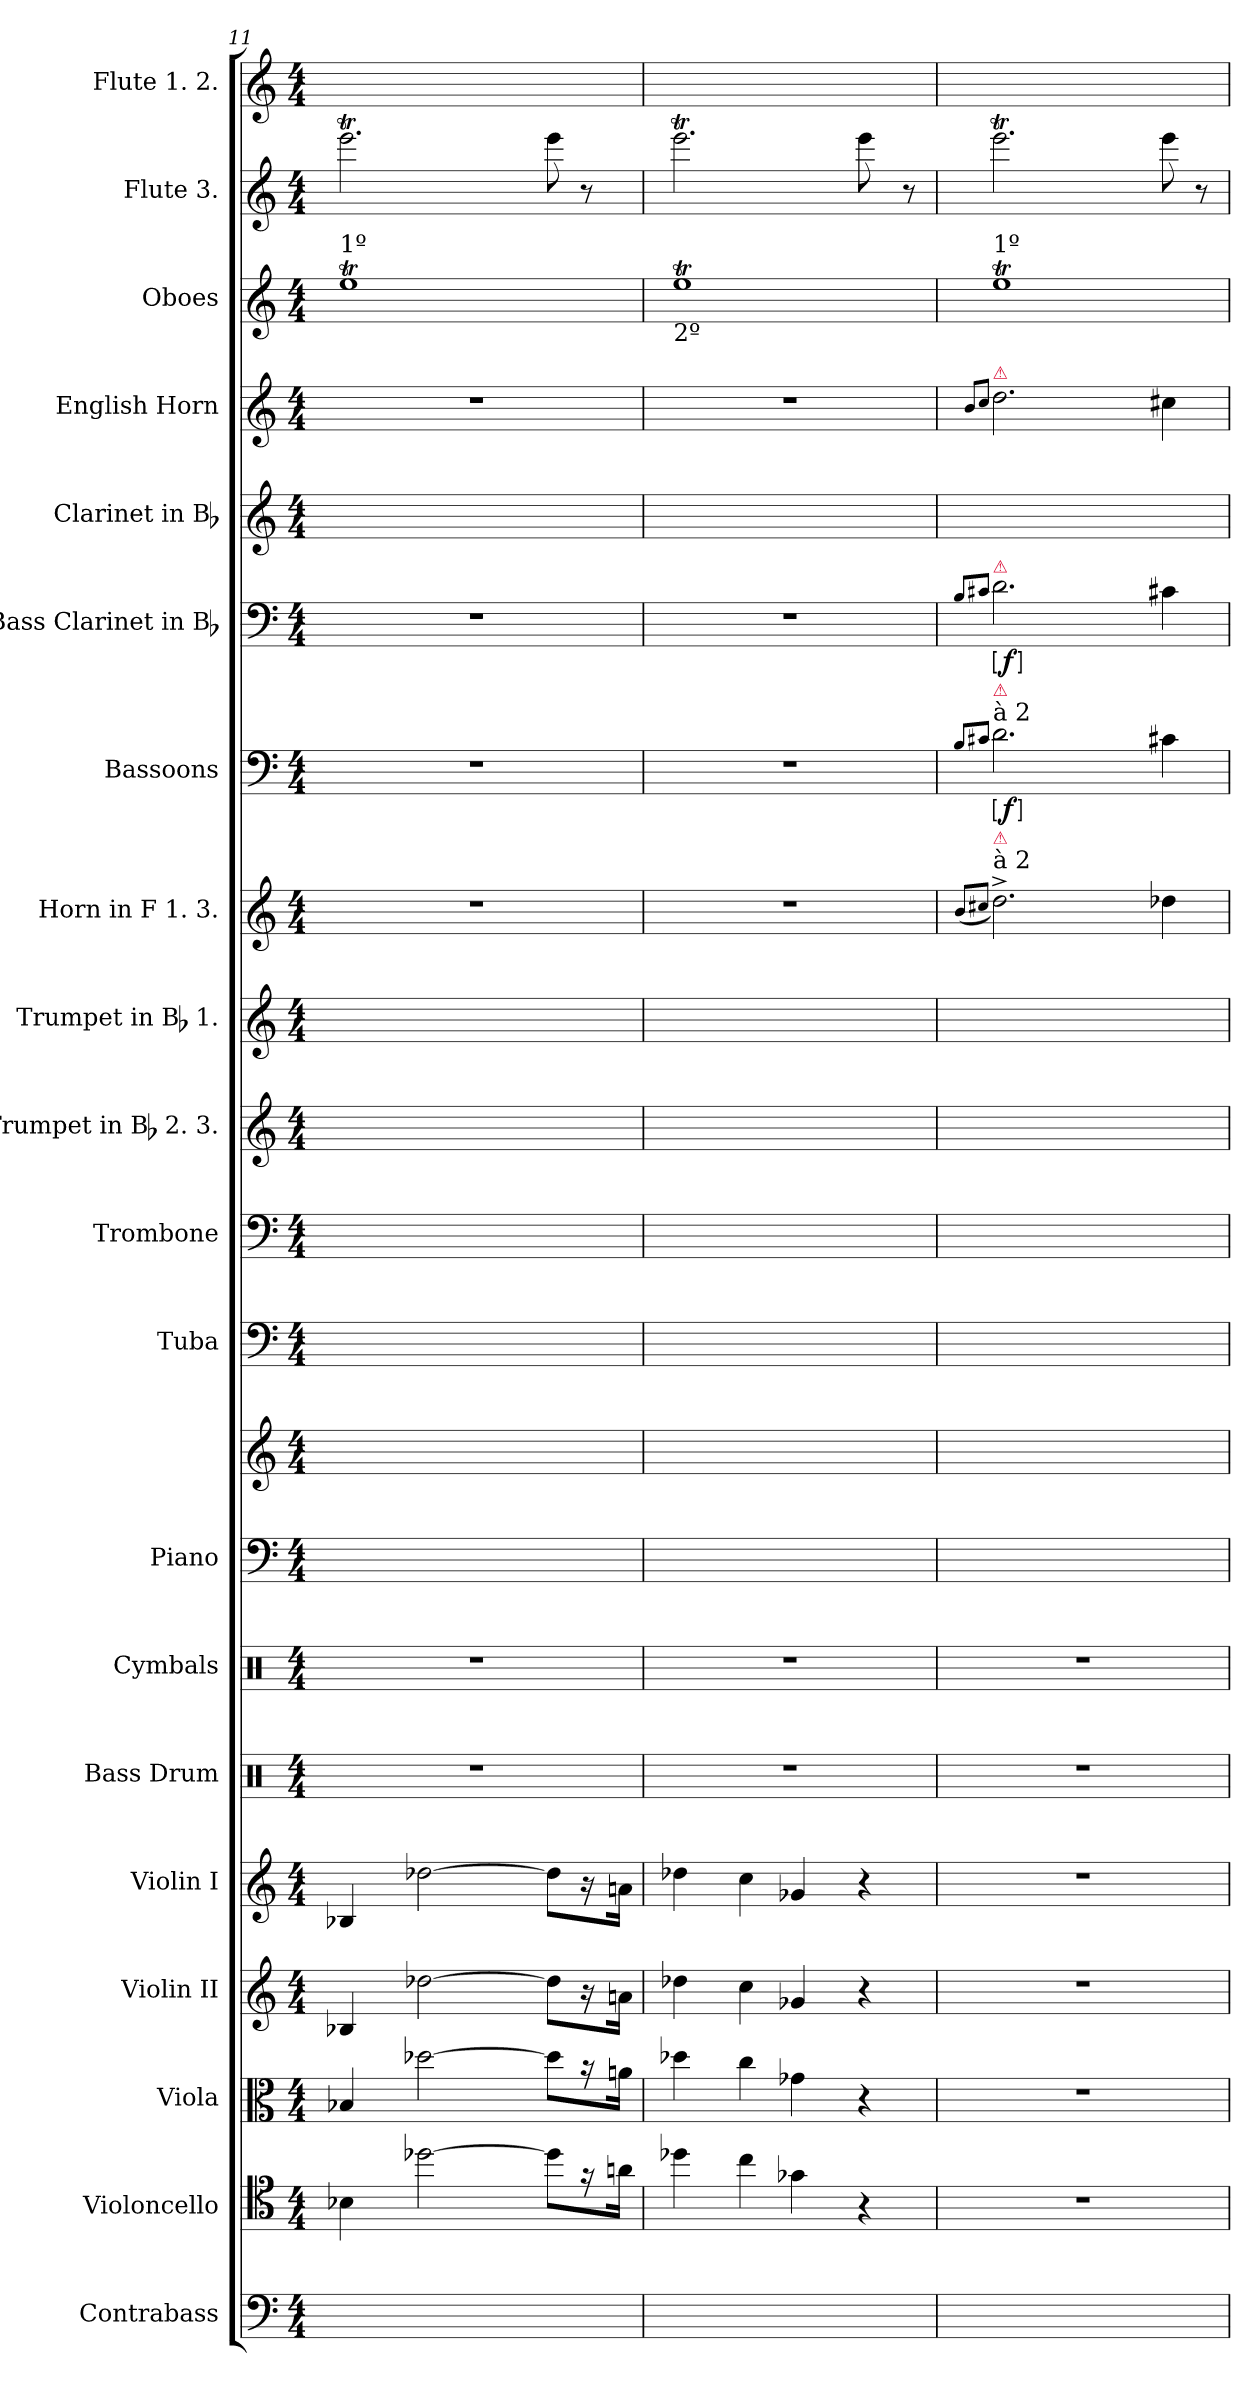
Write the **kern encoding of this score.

**kern	**kern	**kern	**kern	**kern	**kern	**kern	**kern	**kern	**kern	**kern	**kern	**kern	**kern	**kern	**dynam	**kern	**dynam	**kern	**kern	**kern	**kern	**kern
*part20	*part19	*part18	*part17	*part16	*part15	*part14	*part13	*part13	*part12	*part11	*part10	*part9	*part8	*part7	*part7	*part6	*part6	*part5	*part4	*part3	*part2	*part1
*staff21	*staff20	*staff19	*staff18	*staff17	*staff16	*staff15	*staff14	*staff13	*staff12	*staff11	*staff10	*staff9	*staff8	*staff7	*staff7	*staff6	*staff6	*staff5	*staff4	*staff3	*staff2	*staff1
*I"Contrabass	*I"Violoncello	*I"Viola	*I"Violin II	*I"Violin I	*I"Bass Drum	*I"Cymbals	*I"Piano	*	*I"Tuba	*I"Trombone	*I"Trumpet in Bb 2. 3.	*I"Trumpet in Bb 1.	*I"Horn in F 1. 3.	*I"Bassoons	*	*I"Bass Clarinet in Bb	*	*I"Clarinet in Bb	*I"English Horn	*I"Oboes	*I"Flute 3.	*I"Flute 1. 2.
*I'Cb.	*I'Vc.	*I'Vla.	*I'Vln. II	*I'Vln. I	*I'B. D.	*I'Cym.	*I'Pno.	*	*I'Tba.	*I'Tbn.	*I'Tpt.1	*I'Tpt.	*I'Hn. 1. 3.	*I'Bsns.	*	*I'B. Cl.	*	*I'Cl.	*I'E.H.	*I'Ob.	*I'Fl. 3.	*I'Fl. 1. 2.
*clefF4	*clefC4	*clefC3	*clefG2	*clefG2	*clefX	*clefX	*clefF4	*clefG2	*clefF4	*clefF4	*clefG2	*clefG2	*clefG2	*clefF4	*	*clefF4	*	*clefG2	*clefG2	*clefG2	*clefG2	*clefG2
*ITrd7c12	*	*	*	*	*	*	*	*	*	*	*	*	*	*	*	*	*	*	*	*	*	*
*k[]	*k[]	*k[]	*k[]	*k[]	*k[]	*k[]	*k[]	*k[]	*k[]	*k[]	*	*	*	*k[]	*	*	*	*	*	*k[]	*k[]	*k[]
*M4/4	*M4/4	*M4/4	*M4/4	*M4/4	*M4/4	*M4/4	*M4/4	*M4/4	*M4/4	*M4/4	*M4/4	*M4/4	*M4/4	*M4/4	*	*M4/4	*	*M4/4	*M4/4	*M4/4	*M4/4	*M4/4
=11	=11	=11	=11	=11	=11	=11	=11	=11	=11	=11	=11	=11	=11	=11	=11	=11	=11	=11	=11	=11	=11	=11
!	!	!	!	!	!	!	!	!	!	!	!	!	!	!	!	!	!	!	!	!LO:TX:a:t=1º	!	!
1ryy	4B-X	4B-X	4B-X	4B-X	1r	1r	1ryy	4ryy	2ryy	2ryy	8ryy	8ryy	1r	1r	.	1r	.	8ryy	1r	1eet	2.eeet	8ryy
.	.	.	.	.	.	.	.	.	.	.	4ryy	4ryy	.	.	.	.	.	12ryy	.	.	.	12ryy
.	.	.	.	.	.	.	.	.	.	.	.	.	.	.	.	.	.	12ryy	.	.	.	12ryy
.	[2dd-X	[2dd-X	[2dd-X	[2dd-X	.	.	.	4ryy	.	.	.	.	.	.	.	.	.	.	.	.	.	.
.	.	.	.	.	.	.	.	.	.	.	.	.	.	.	.	.	.	12ryy	.	.	.	12ryy
.	.	.	.	.	.	.	.	.	.	.	8ryy	8ryy	.	.	.	.	.	8ryy	.	.	.	8ryy
.	.	.	.	.	.	.	.	2ryy	4ryy	4ryy	4ryy	4ryy	.	.	.	.	.	4ryy	.	.	.	4ryy
.	8dd-L]	8dd-L]	8dd-L]	8dd-L]	.	.	.	.	4ryy	4ryy	4ryy	4ryy	.	.	.	.	.	4ryy	.	.	8eee	4ryy
.	16r	16r	16r	16r	.	.	.	.	.	.	.	.	.	.	.	.	.	.	.	.	8r	.
.	16anJk	16anJk	16anJk	16anJk	.	.	.	.	.	.	.	.	.	.	.	.	.	.	.	.	.	.
=12	=12	=12	=12	=12	=12	=12	=12	=12	=12	=12	=12	=12	=12	=12	=12	=12	=12	=12	=12	=12	=12	=12
*	*	*	*	*	*	*	*	*8va	*	*	*	*	*	*	*	*	*	*	*	*	*	*
!	!	!	!	!	!	!	!	!	!	!	!	!	!	!	!	!	!	!	!	!LO:TX:b:t=2º	!	!
1ryy	4dd-X	4dd-X	4dd-X	4dd-X	1r	1r	1ryy	4ryy	1ryy	1ryy	8.ryy	8.ryy	1r	1r	.	1r	.	8.ryy	1r	1eet	2.eeet	8.ryy
.	.	.	.	.	.	.	.	.	.	.	16ryy	16ryy	.	.	.	.	.	16ryy	.	.	.	16ryy
*	*	*	*	*	*	*	*	*X8va	*	*	*	*	*	*	*	*	*	*	*	*	*	*
.	4cc	4cc	4cc	4cc	.	.	.	4ryy	.	.	4ryy	4ryy	.	.	.	.	.	4ryy	.	.	.	4ryy
.	4g-X	4g-X	4g-X	4g-X	.	.	.	2ryy	.	.	8ryy	8ryy	.	.	.	.	.	8ryy	.	.	.	8ryy
.	.	.	.	.	.	.	.	.	.	.	8ryy	8ryy	.	.	.	.	.	8ryy	.	.	.	8ryy
.	4r	4r	4r	4r	.	.	.	.	.	.	16ryy	16ryy	.	.	.	.	.	16ryy	.	.	8eee	16ryy
.	.	.	.	.	.	.	.	.	.	.	8.ryy	8.ryy	.	.	.	.	.	8.ryy	.	.	.	8.ryy
.	.	.	.	.	.	.	.	.	.	.	.	.	.	.	.	.	.	.	.	.	8r	.
=13	=13	=13	=13	=13	=13	=13	=13	=13	=13	=13	=13	=13	=13	=13	=13	=13	=13	=13	=13	=13	=13	=13
.	.	.	.	.	.	.	.	.	.	.	.	.	(8qqb/L	8qqB/L	.	8qqB/L	.	.	8qqb/L	.	.	.
.	.	.	.	.	.	.	.	.	.	.	.	.	8qqcc#X/J	8qqc#X/J	.	8qqc#X/J	.	.	8qqcc/J	.	.	.
*	*	*	*	*	*	*	*	*8va	*	*	*	*	*	*	*	*	*	*	*	*	*	*
!	!	!	!	!	!	!	!	!	!	!	!	!	!	!	!	!	!	!	!	!LO:TX:a:t=1º	!	!
!	!	!	!	!	!	!	!	!	!	!	!	!	!	!	!	!	!	!	!LO:TX:a:color=crimson:t=⚠	!	!	!
!	!	!	!	!	!	!	!	!	!	!	!	!	!	!	!	!LO:TX:a:color=crimson:t=⚠	!	!	!	!	!	!
!	!	!	!	!	!	!	!	!	!	!	!	!	!	!LO:TX:a:t=à 2	!	!	!	!	!	!	!	!
!	!	!	!	!	!	!	!	!	!	!	!	!	!	!LO:TX:a:color=crimson:t=⚠	!	!	!	!	!	!	!	!
!	!	!	!	!	!	!	!	!	!	!	!	!	!LO:TX:a:t=à 2	!	!	!	!	!	!	!	!	!
!	!	!	!	!	!	!	!	!	!	!	!	!	!LO:TX:a:color=crimson:t=⚠	!	!	!	!	!	!	!	!	!
!	!	!	!	!	!	!	!	!	!	!	!	!	!	!	!LO:DY:ed=brack	!	!LO:DY:ed=brack	!	!	!	!	!
1ryy	1r	1r	1r	1r	1r	1r	1ryy	4ryy	4ryy	4ryy	4ryy	4ryy	2.dd^)	2.d	f	2.d	f	4..ryy	2.dd	1eet	2.eeet	4..ryy
*	*	*	*	*	*	*	*	*X8va	*	*	*	*	*	*	*	*	*	*	*	*	*	*
.	.	.	.	.	.	.	.	4ryy	4ryy	4ryy	4ryy	4ryy	.	.	.	.	.	.	.	.	.	.
.	.	.	.	.	.	.	.	.	.	.	.	.	.	.	.	.	.	16ryy	.	.	.	16ryy
.	.	.	.	.	.	.	.	4ryy	2ryy	2ryy	4ryy	4ryy	.	.	.	.	.	4.ryy	.	.	.	4.ryy
.	.	.	.	.	.	.	.	8ryy	.	.	8ryy	8ryy	4dd-X	4c#X	.	4c#X	.	.	4cc#X	.	8eee	.
*	*	*	*	*	*	*	*	*8va	*	*	*	*	*	*	*	*	*	*	*	*	*	*
.	.	.	.	.	.	.	.	8ryy	.	.	8ryy	8ryy	.	.	.	.	.	8ryy	.	.	8r	8ryy
*	*	*	*	*	*	*	*	*X8va	*	*	*	*	*	*	*	*	*	*	*	*	*	*
=	=	=	=	=	=	=	=	=	=	=	=	=	=	=	=	=	=	=	=	=	=	=
*-	*-	*-	*-	*-	*-	*-	*-	*-	*-	*-	*-	*-	*-	*-	*-	*-	*-	*-	*-	*-	*-	*-
